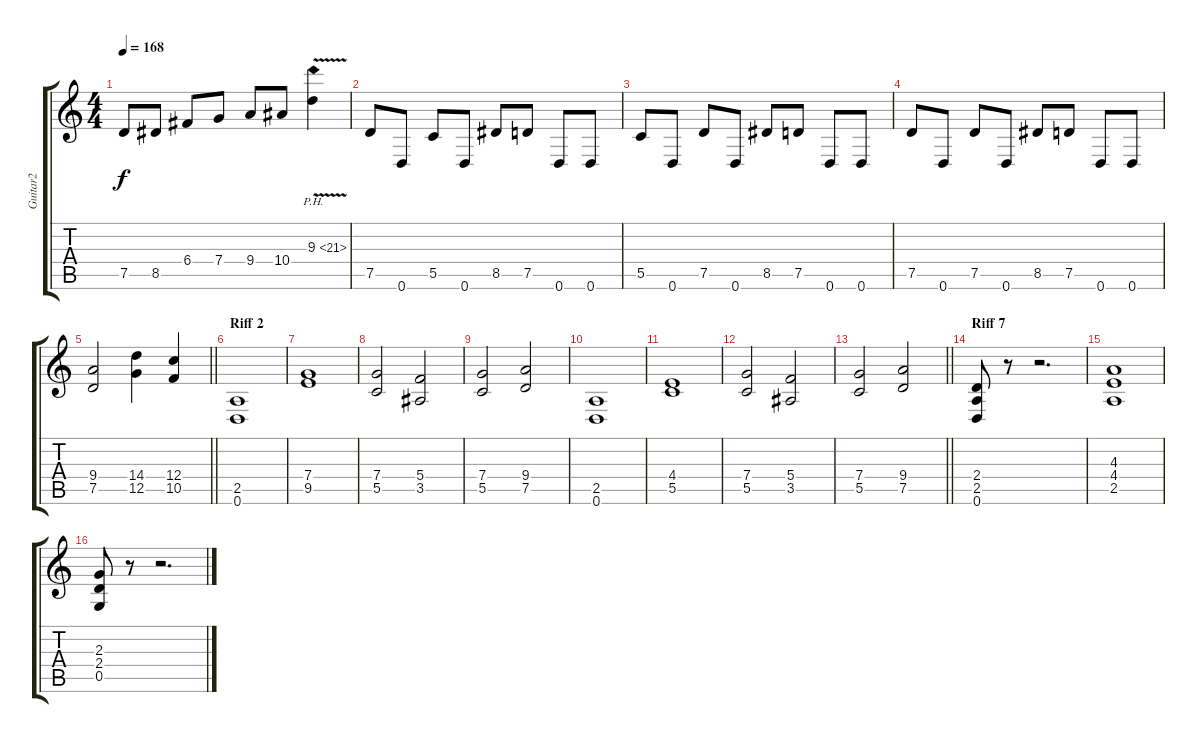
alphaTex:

\track ("Guitar2" "Guitar2") {instrument distortionguitar}
\staff {score tabs}
\tuning (D4 A3 F3 C3 G2 D2) {hide}
\ts (4 4)
\tempo 168
\clef g2
\ks c
7.5.8{dy f} 8.5.8 6.4.8 7.4.8 9.4.8 10.4.8 9.3{ph 12 v}.4 |
7.5.8 0.6.8 5.5.8 0.6.8 8.5.8 7.5.8 0.6.8 0.6.8 |
5.5.8 0.6.8 7.5.8 0.6.8 8.5.8 7.5.8 0.6.8 0.6.8 |
7.5.8 0.6.8 7.5.8 0.6.8 8.5.8 7.5.8 0.6.8 0.6.8 |
\barLineRight lightlight
(9.4 7.5).2 (14.4 12.5).4 (12.4 10.5).4 |
\section ("" "Riff 2")
(2.5 0.6).1 |
(7.4 9.5).1 |
(7.4 5.5).2 (5.4 3.5).2 |
(7.4 5.5).2 (9.4 7.5).2 |
(2.5 0.6).1 |
(4.4 5.5).1 |
(7.4 5.5).2 (5.4 3.5).2 |
\barLineRight lightlight
(7.4 5.5).2 (9.4 7.5).2 |
\section ("" "Riff 7")
(2.4 2.5 0.6).8 r.8 r.2{d} |
(4.3 4.4 2.5).1 |
(2.3 2.4 0.5).8 r.8 r.2{d}
